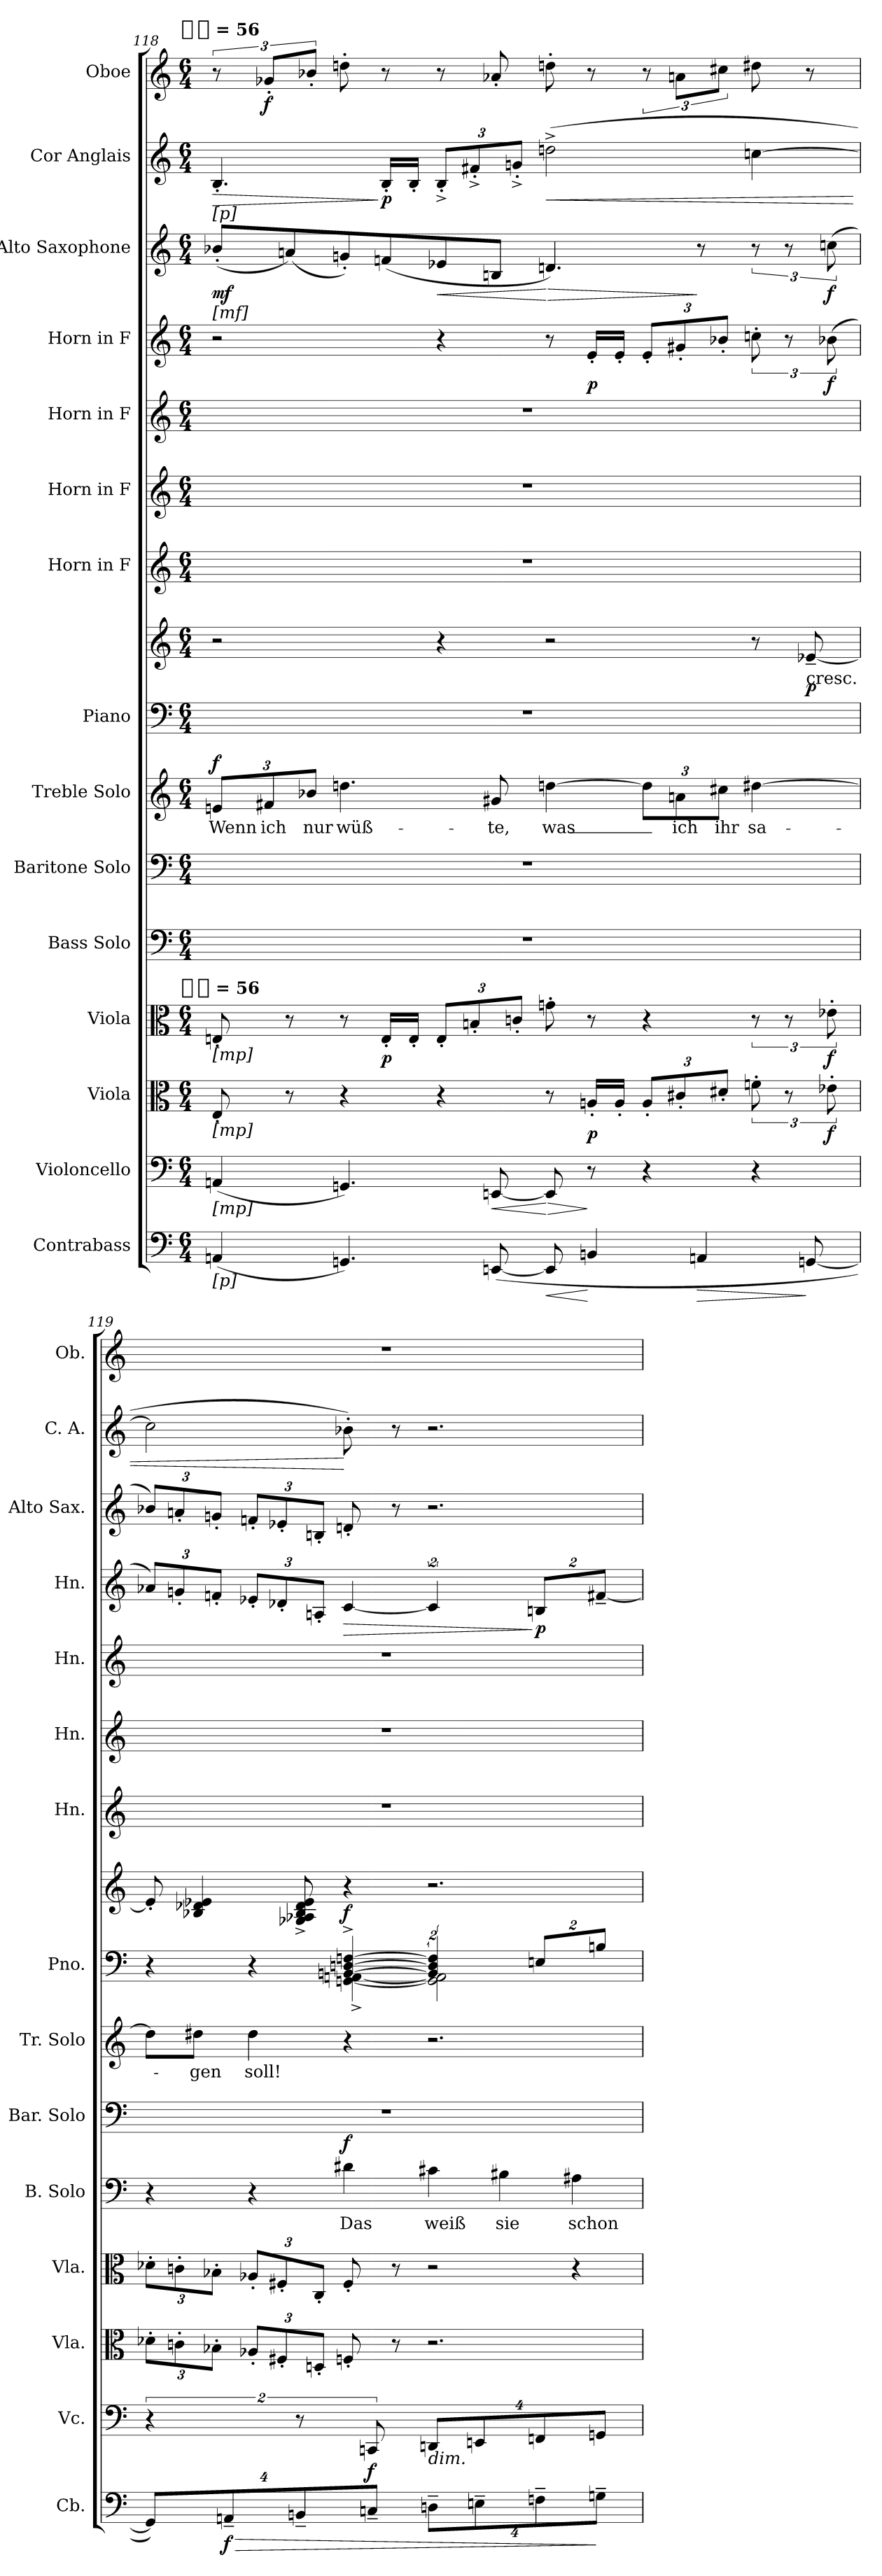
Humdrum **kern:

**kern	**dynam	**kern	**dynam	**kern	**dynam	**kern	**dynam	**kern	**text	**dynam	**kern	**kern	**text	**dynam	**kern	**kern	**dynam	**kern	**kern	**kern	**kern	**dynam	**kern	**dynam	**kern	**dynam	**kern	**dynam
*part15	*part15	*part14	*part14	*part13	*part13	*part12	*part12	*part11	*part11	*part11	*part10	*part9	*part9	*part9	*part8	*part8	*part8	*part7	*part6	*part5	*part4	*part4	*part3	*part3	*part2	*part2	*part1	*part1
*staff16	*staff16	*staff15	*staff15	*staff14	*staff14	*staff13	*staff13	*staff12	*staff12	*staff12	*staff11	*staff10	*staff10	*staff10	*staff9	*staff8	*staff8/9	*staff7	*staff6	*staff5	*staff4	*staff4	*staff3	*staff3	*staff2	*staff2	*staff1	*staff1
*I"Contrabass	*	*I"Violoncello	*	*I"Viola	*	*I"Viola	*	*I"Bass Solo	*	*	*I"Baritone Solo	*I"Treble Solo	*	*	*I"Piano	*	*	*I"Horn in F	*I"Horn in F	*I"Horn in F	*I"Horn in F	*	*I"Alto Saxophone	*	*I"Cor Anglais	*	*I"Oboe	*
*I'Cb.	*	*I'Vc.	*	*I'Vla.	*	*I'Vla.	*	*I'B. Solo	*	*	*I'Bar. Solo	*I'Tr. Solo	*	*	*I'Pno.	*	*	*I'Hn.	*I'Hn.	*I'Hn.	*I'Hn.	*	*I'Alto Sax.	*	*I'C. A.	*	*I'Ob.	*
*clefF4	*	*clefF4	*	*clefC3	*	*clefC3	*	*clefF4	*	*	*clefF4	*clefG2	*	*	*clefF4	*clefG2	*	*clefG2	*clefG2	*clefG2	*clefG2	*	*clefG2	*	*clefG2	*	*clefG2	*
*	*	*	*	*	*	*	*	*	*	*	*	*	*	*	*	*	*	*ITrd4c7	*ITrd4c7	*ITrd4c7	*ITrd4c7	*	*ITrd5c9	*	*ITrd4c7	*	*	*
*k[]	*	*k[]	*	*k[]	*	*k[]	*	*k[]	*	*	*k[]	*k[]	*	*	*k[]	*k[]	*	*k[b-]	*k[b-]	*k[b-]	*k[b-]	*	*k[b-e-a-]	*	*k[b-]	*	*k[]	*
!!LO:TX:omd:t=[half-dot] = 56
*M6/4	*	*M6/4	*	*M6/4	*	*M6/4	*	*M6/4	*	*	*M6/4	*M6/4	*	*	*M6/4	*M6/4	*	*M6/4	*M6/4	*M6/4	*M6/4	*	*M6/4	*	*M6/4	*	*M6/4	*
*MM168	*	*MM168	*	*MM168	*	*MM168	*	*MM168	*	*	*MM168	*MM168	*	*	*MM168	*MM168	*	*MM168	*MM168	*MM168	*MM168	*	*MM168	*	*MM168	*	*MM168	*
=118	=118	=118	=118	=118	=118	=118	=118	=118	=118	=118	=118	=118	=118	=118	=118	=118	=118	=118	=118	=118	=118	=118	=118	=118	=118	=118	=118	=118
!	!	!	!	!	!	!	!	!	!	!	!	!	!	!	!	!	!	!	!	!	!	!	!	!	!LO:TX:b:t=[p]	!	!	!
!	!	!	!	!	!	!	!	!	!	!	!	!	!	!	!	!	!	!	!	!	!	!	!LO:TX:b:t=[mf]	!	!	!	!	!
!	!	!	!	!	!	!LO:TX:b:t=[mp]	!	!	!	!	!	!	!	!	!	!	!	!	!	!	!	!	!	!	!	!	!	!
!	!	!	!	!	!	!LO:TX:t=[half-dot] = 56	!	!	!	!	!	!	!	!	!	!	!	!	!	!	!	!	!	!	!	!	!	!
!	!	!	!	!LO:TX:b:t=[mp]	!	!	!	!	!	!	!	!	!	!	!	!	!	!	!	!	!	!	!	!	!	!	!	!
!	!	!LO:TX:b:t=[mp]	!	!	!	!	!	!	!	!	!	!	!	!	!	!	!	!	!	!	!	!	!	!	!	!	!	!
!LO:TX:b:t=[p]	!	!	!	!	!	!	!	!	!	!	!	!	!	!	!	!	!	!	!	!	!	!	!	!	!	!	!	!
!	!	!	!	!	!	!	!	!	!	!	!	!	!	!LO:DY:a	!	!	!	!	!	!	!	!	!	!	!	!LO:HP:b	!	!
(4AAn	.	(4AAn	.	8E'	.	8En'	.	2%3r	.	.	2%3r	12enL	Wenn	f	2%3r	2r	.	2%3r	2%3r	2%3r	2r	.	(8d-X'L	mf	4.E'	>	12r	.
.	.	.	.	.	.	.	.	.	.	.	.	12f#X	ich	.	.	.	.	.	.	.	.	.	.	.	.	.	12g-X'L	f
.	.	.	.	8r	.	8r	.	.	.	.	.	.	.	.	.	.	.	.	.	.	.	.	(8cn)	.	.	.	.	.
.	.	.	.	.	.	.	.	.	.	.	.	12b-XJ	nur	.	.	.	.	.	.	.	.	.	.	.	.	.	12b-X'J	.
4.GGn)	.	4.GGn)	.	4r	.	8r	.	.	.	.	.	4.ddn	wüß-	.	.	.	.	.	.	.	.	.	8B-X')	.	.	.	8ddn'	.
.	.	.	.	.	.	16E'LL	p	.	.	.	.	.	.	.	.	.	.	.	.	.	.	.	(8A-X	.	16E'LL	] p	8r	.
.	.	.	.	.	.	16E'JJ	.	.	.	.	.	.	.	.	.	.	.	.	.	.	.	.	.	.	16E'JJ	.	.	.
!	!	!	!	!	!	!	!	!	!	!	!	!	!	!	!	!	!	!	!	!	!	!	!	!LO:HP:b	!	!	!	!
.	.	.	.	4r	.	12E'L	.	.	.	.	.	.	.	.	.	4r	.	.	.	.	4r	.	8G-X	<	12E'^L	.	8r	.
.	.	.	.	.	.	12Bn'	.	.	.	.	.	.	.	.	.	.	.	.	.	.	.	.	.	.	12Bn'^	.	.	.
!	!	!	!LO:HP:b	!	!	!	!	!	!	!	!	!	!	!	!	!	!	!	!	!	!	!	!	!	!	!	!	!
([8EEn	.	[8EEn	<	.	.	.	.	.	.	.	.	8g#X	-te,	.	.	.	.	.	.	.	.	.	8DnJ	.	.	.	8a-X'	.
.	.	.	.	.	.	12cn'J	.	.	.	.	.	.	.	.	.	.	.	.	.	.	.	.	.	.	12cn'^J	.	.	.
!	!LO:HP:b	!	!LO:HP:n=1:b	!	!	!	!	!	!	!	!	!	!	!	!	!	!	!	!	!	!	!	!	!LO:HP:n=1:b	!	!LO:HP:b	!	!
8EE]	<	8EE]	[ >	8r	.	8gn'	.	.	.	.	.	[4ddn	was_	.	.	2r	.	.	.	.	8r	.	4.Fn)	[ >	(2gn^	<	8ddn'	.
4BBn	[	8r	]	16An'LL	p	8r	.	.	.	.	.	.	.	.	.	.	.	.	.	.	16A'LL	p	.	.	.	.	8r	.
.	.	.	.	16A'JJ	.	.	.	.	.	.	.	.	.	.	.	.	.	.	.	.	16A'JJ	.	.	.	.	.	.	.
.	.	4r	.	12A'L	.	4r	.	.	.	.	.	12ddL]	.	.	.	.	.	.	.	.	12A'L	.	.	.	.	.	12r	.
.	.	.	.	12c#X'	.	.	.	.	.	.	.	12an	ich	.	.	.	.	.	.	.	12c#X'	.	.	.	.	.	12anL	.
!	!LO:HP:b	!	!	!	!	!	!	!	!	!	!	!	!	!	!	!	!	!	!	!	!	!	!	!	!	!	!	!
4AAn	>	.	.	.	.	.	.	.	.	.	.	.	.	.	.	.	.	.	.	.	.	.	8r	]	.	.	.	.
.	.	.	.	12d#X'J	.	.	.	.	.	.	.	12cc#XJ	ihr	.	.	.	.	.	.	.	12e-X'J	.	.	.	.	.	12cc#XJ	.
.	.	4r	.	12fn'	.	12r	.	.	.	.	.	[4dd#X	sa-	.	.	8r	.	.	.	.	12fn'	.	12r	.	[4fn	.	8dd#X	.
.	.	.	.	12r	.	12r	.	.	.	.	.	.	.	.	.	.	.	.	.	.	12r	.	12r	.	.	.	.	.
!	!	!	!	!	!	!	!	!	!	!	!	!	!	!	!	!LO:TX:c:t=cresc.	!	!	!	!	!	!	!	!	!	!	!	!
[8GGn	]	.	.	.	.	.	.	.	.	.	.	.	.	.	.	[8e-X~	p	.	.	.	.	.	.	.	.	.	8r	.
.	.	.	.	12e-X'	f	12e-X'	f	.	.	.	.	.	.	.	.	.	.	.	.	.	(12e-X	f	(12e-X	f	.	.	.	.
=119	=119	=119	=119	=119	=119	=119	=119	=119	=119	=119	=119	=119	=119	=119	=119	=119	=119	=119	=119	=119	=119	=119	=119	=119	=119	=119	=119	=119
*	*	*	*	*	*	*	*	*	*	*	*	*	*	*	*^	*	*	*	*	*	*	*	*	*	*	*	*	*
16%3GGL])	.	8%3r	.	12d-X'L	.	12d-X'L	.	4r	.	.	2%3r	8dd#L]	.	.	4r	4ryy	8e-']	.	2%3r	2%3r	2%3r	12d-XL)	.	12d-XL)	.	2f]	.	2%3r	.
.	.	.	.	12cn'	.	12cn'	.	.	.	.	.	.	.	.	.	.	.	.	.	.	.	12cn'	.	12cn'	.	.	.	.	.
.	.	.	.	.	.	.	.	.	.	.	.	8dd#XJ	-gen	.	.	.	4B-X 4d-X 4e-X	.	.	.	.	.	.	.	.	.	.	.	.
.	.	.	.	12B-X'J	.	12B-X'J	.	.	.	.	.	.	.	.	.	.	.	.	.	.	.	12B-X'J	.	12B-X'J	.	.	.	.	.
!	!LO:HP:b	!	!	!	!	!	!	!	!	!	!	!	!	!	!	!	!	!	!	!	!	!	!	!	!	!	!	!	!
16%3AAn~	> f	.	.	.	.	.	.	.	.	.	.	.	.	.	.	.	.	.	.	.	.	.	.	.	.	.	.	.	.
.	.	.	.	12A-X'L	.	12A-X'L	.	4r	.	.	.	4dd#	soll!	.	4r	4ryy	.	.	.	.	.	12A-X'L	.	12A-X'L	.	.	.	.	.
.	.	.	.	12F#X'	.	12F#X'	.	.	.	.	.	.	.	.	.	.	.	.	.	.	.	12G-X'	.	12G-X'	.	.	.	.	.
16%3BBn~	.	16%3r	.	.	.	.	.	.	.	.	.	.	.	.	.	.	8G-X^ 8A-X^ 8B-^ 8d-^ 8e-^	.	.	.	.	.	.	.	.	.	.	.	.
.	.	.	.	12Dn'J	.	12C'J	.	.	.	.	.	.	.	.	.	.	.	.	.	.	.	12Dn'J	.	12Dn'J	.	.	.	.	.
!	!	!	!	!	!	!	!	!	!	!LO:DY:a	!	!	!	!	!	!	!	!	!	!	!	!	!LO:HP:b	!	!	!	!	!	!
.	.	.	.	8Fn'	.	8F#'	.	4d#X	Das	f	.	4r	.	.	[4BBn^ [4Dn^ [4Fn^	[4GGn^ [4AAn^	4r	f	.	.	.	[4F	>	8Fn'	.	8e-X')	[	.	.
16%3Cn~J	.	16%3CCn	f	.	.	.	.	.	.	.	.	.	.	.	.	.	.	.	.	.	.	.	.	.	.	.	.	.	.
.	.	.	.	8r	.	8r	.	.	.	.	.	.	.	.	.	.	.	.	.	.	.	.	.	8r	.	8r	.	.	.
!	!	!LO:TX:b:i:t=dim.	!	!	!	!	!	!	!	!	!	!	!	!	!	!	!	!	!	!	!	!	!	!	!	!	!	!	!
16%3Dn~L	.	16%3DDnL	.	2.r	.	2r	.	4c#X	weiß	.	.	2.r	.	.	8%3BB] 8%3D] 8%3F]	2GGn] 2AAn]	2.r	.	.	.	.	8%3F]	.	2.r	.	2.r	.	.	.
16%3En~	.	16%3EEn	.	.	.	.	.	.	.	.	.	.	.	.	.	.	.	.	.	.	.	.	.	.	.	.	.	.	.
.	.	.	.	.	.	.	.	4B#X	sie	.	.	.	.	.	.	.	.	.	.	.	.	.	.	.	.	.	.	.	.
16%3Fn~	.	16%3FFn	.	.	.	.	.	.	.	.	.	.	.	.	16%3EnL	.	.	.	.	.	.	16%3EnL	] p	.	.	.	.	.	.
.	.	.	.	.	.	4r	.	4A#X	schon	.	.	.	.	.	.	4ryy	.	.	.	.	.	.	.	.	.	.	.	.	.
16%3Gn~J	]	16%3GGnJ	.	.	.	.	.	.	.	.	.	.	.	.	16%3BnJ	.	.	.	.	.	.	[16%3Bn~J	.	.	.	.	.	.	.
*	*	*	*	*	*	*	*	*	*	*	*	*	*	*	*v	*v	*	*	*	*	*	*	*	*	*	*	*	*	*
=	=	=	=	=	=	=	=	=	=	=	=	=	=	=	=	=	=	=	=	=	=	=	=	=	=	=	=	=
*-	*-	*-	*-	*-	*-	*-	*-	*-	*-	*-	*-	*-	*-	*-	*-	*-	*-	*-	*-	*-	*-	*-	*-	*-	*-	*-	*-	*-
